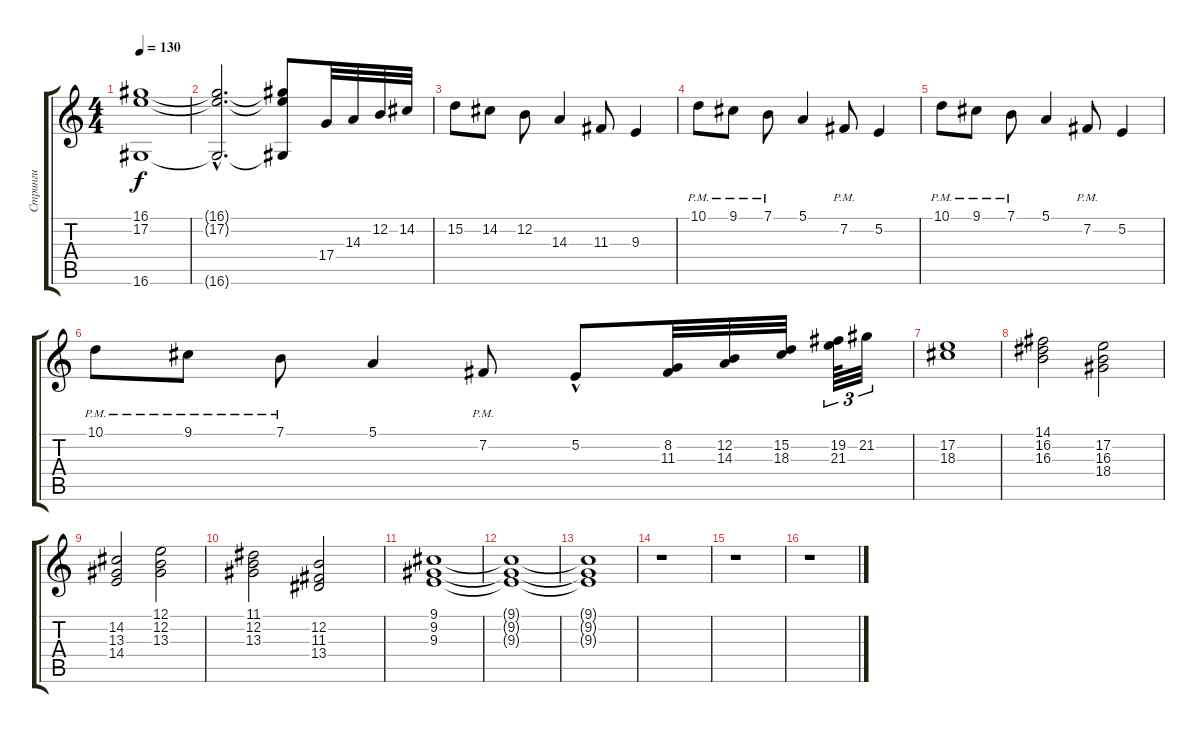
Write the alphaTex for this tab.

\track ("Стринги" "Стринги") {instrument stringensemble2}
\staff {score tabs}
\tuning (E4 B3 G3 D3 A2 E2) {hide}
\ts (4 4)
\tempo 130
\clef g2
\ks c
(16.1 17.2 16.6).1{dy f} |
(16.1{hac t} 17.2{hac t} 16.6{hac t}).2{d} (16.1{t} 17.2{t} 16.6{t}).8 17.4.32{volume 10 instrument stringensemble1} 14.3.32 12.2.32 14.2.32 |
15.2.8 14.2.8 12.2.8 14.3.4 11.3.8 9.3.4 |
10.1{pm}.8{volume 13} 9.1{pm}.8 7.1{pm}.8 5.1.4 7.2{pm}.8 5.2.4 |
10.1{pm}.8{volume 13} 9.1{pm}.8 7.1{pm}.8 5.1.4 7.2{pm}.8 5.2.4 |
10.1{pm}.8{volume 13} 9.1{pm}.8 7.1{pm}.8 5.1.4 7.2{pm}.8 5.2{hac}.8 (8.2 11.3).32{volume 13} (12.2 14.3).32 (15.2 18.3).32 (19.2 21.3).64{tu (3 2)} 21.2.32{tu (3 2)} |
(17.2 18.3).1 |
(14.1 16.2 16.3).2 (17.2 16.3 18.4).2 |
(14.2 13.3 14.4).2 (12.1 12.2 13.3).2 |
(11.1 12.2 13.3).2 (12.2 11.3 13.4).2 |
(9.1 9.2 9.3).1{volume 13} |
(9.1{t} 9.2{t} 9.3{t}).1 |
(9.1{t} 9.2{t} 9.3{t}).1 |
r.1 |
r.1 |
r.1
